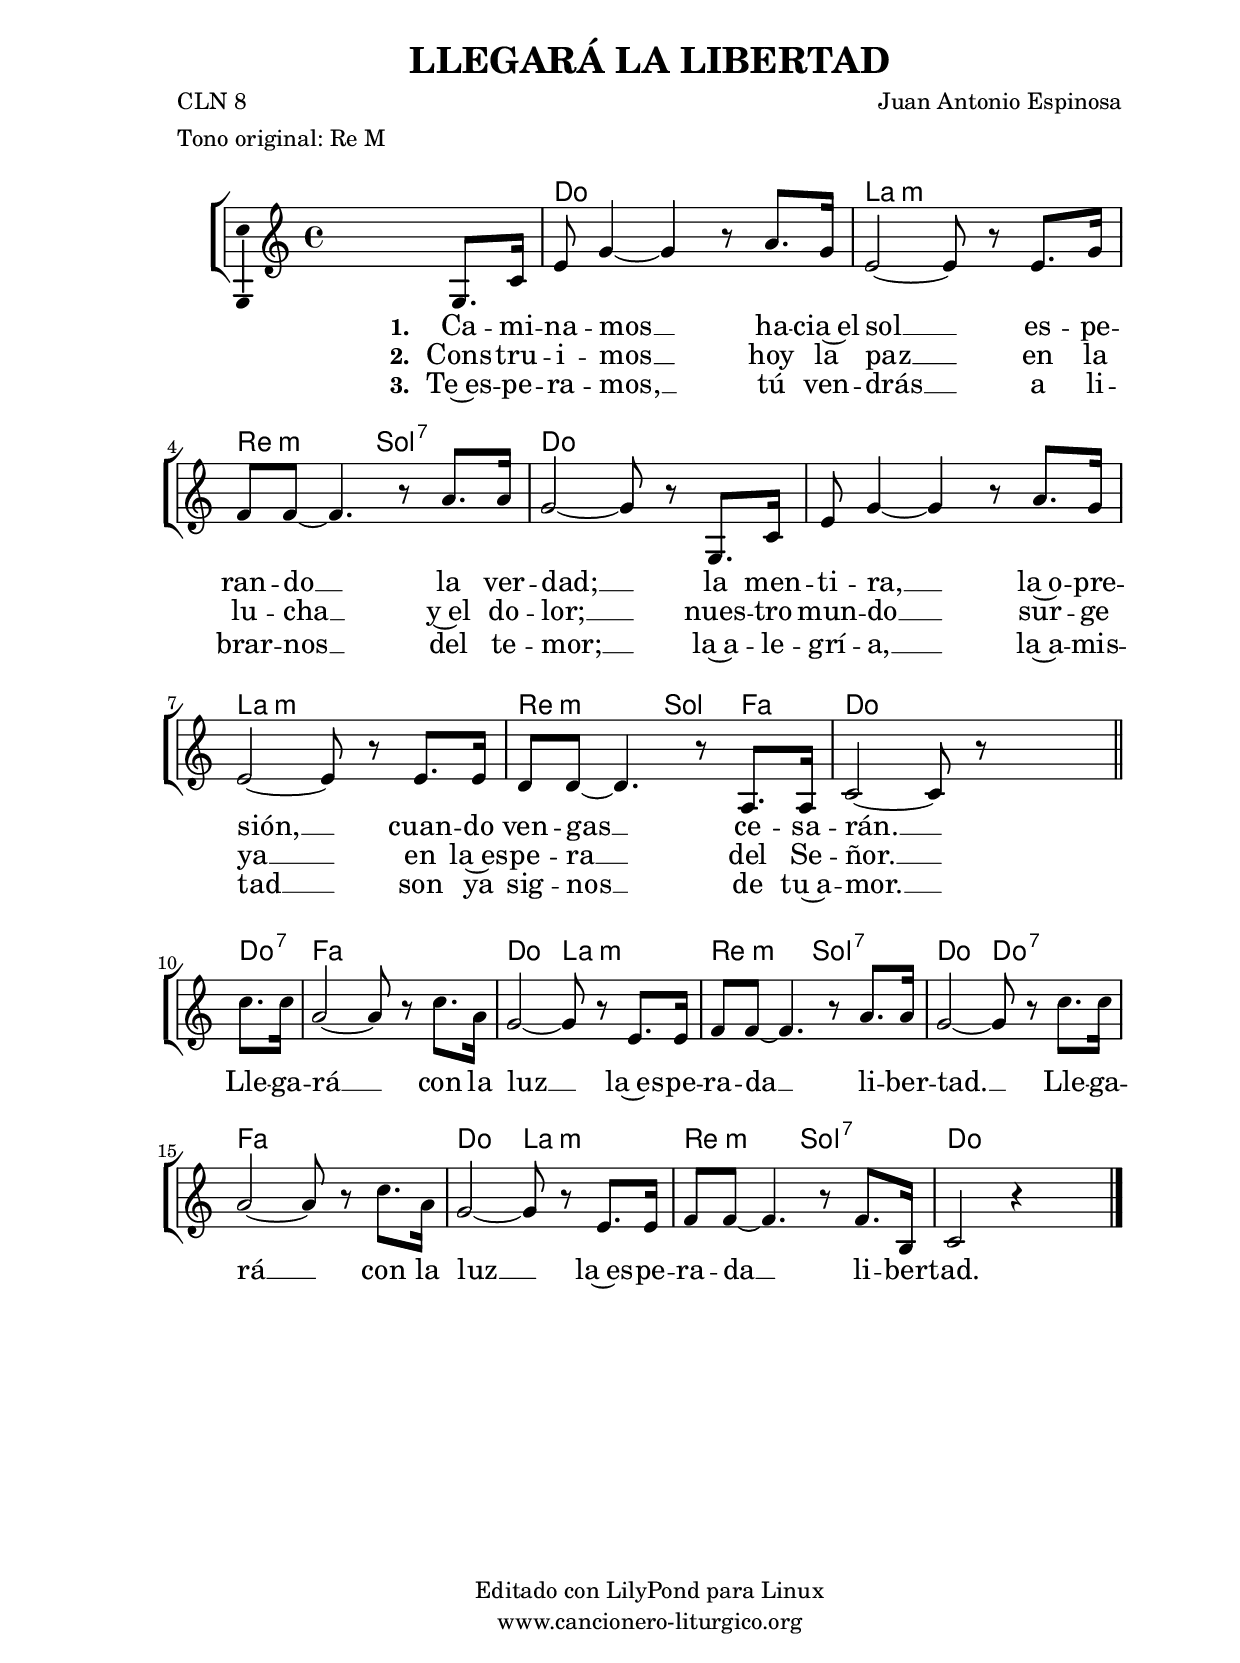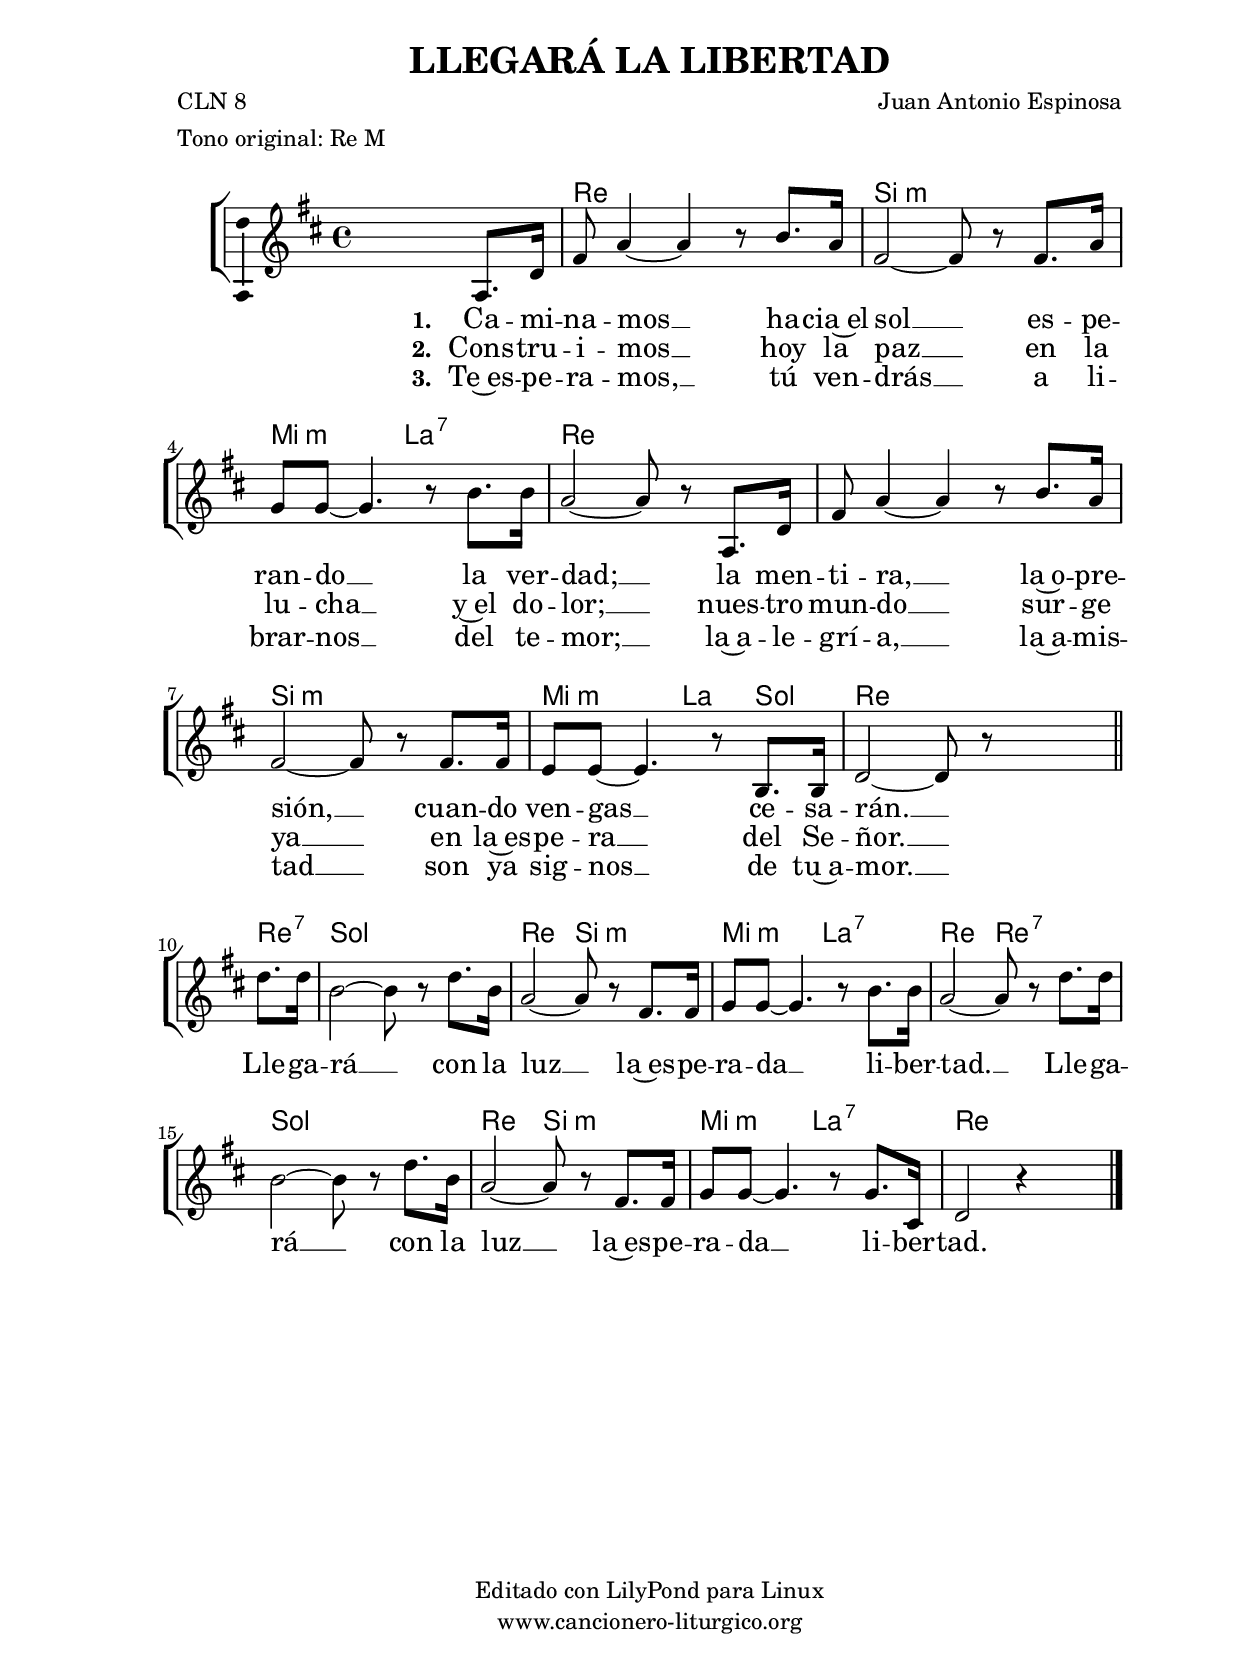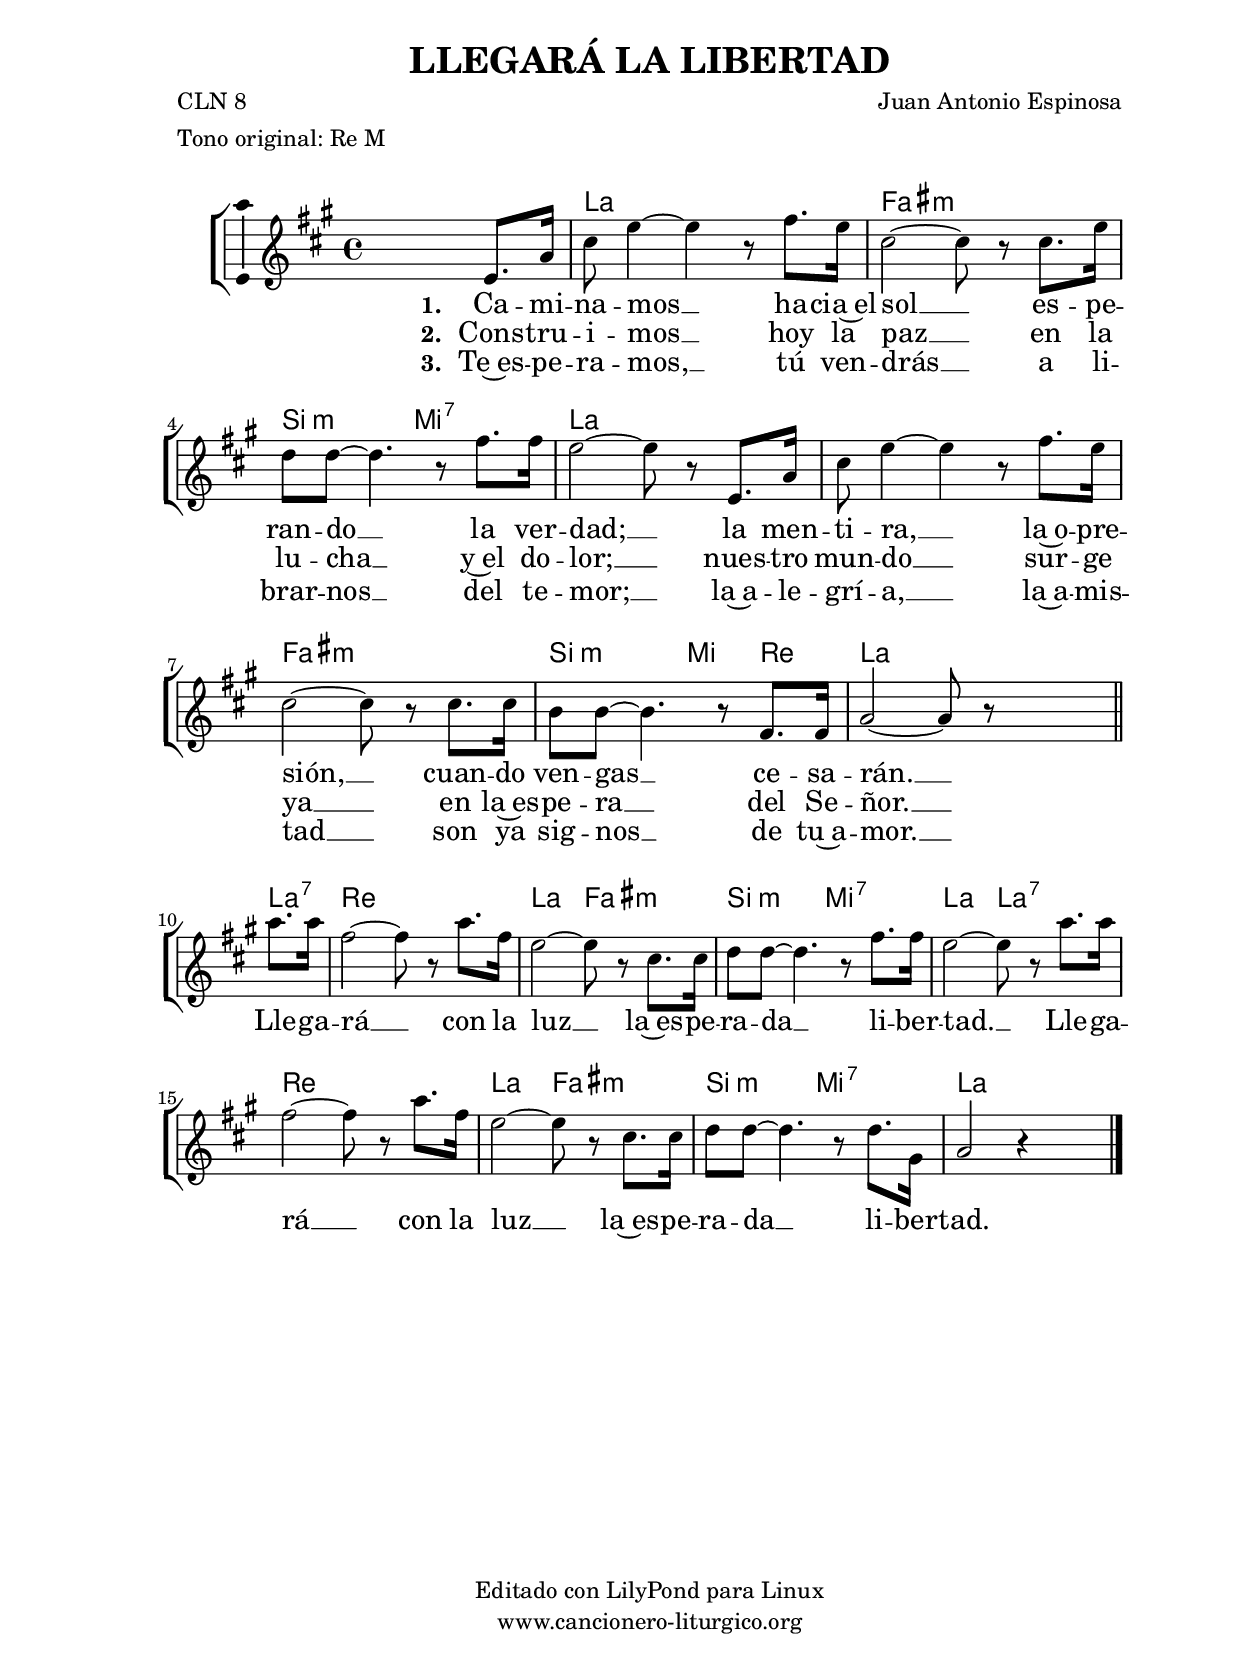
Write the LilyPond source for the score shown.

%
%para convertir .midi en .wav:
%timidity filename.midi -Ow -o finename.wav
%
%
%Para convertir de .wav a .mp3:
%lame -h -m j filename.wav
%
%
%para escuchar el midi:
%timidity nombrefichero.midi
%


%versión de lilypond para la que se ha escrito esta partitura:
\version "2.16.0"

	%Tamaño papel
	#(set-default-paper-size "a4")
	%Tamaño partitura
	#(set-global-staff-size 20)
	%No responde al pulsar sobre una nota
	#(ly:set-option 'point-and-click #f)

%parámetros del encabezamiento:
\header {
	title = "LLEGARÁ LA LIBERTAD"
	subtitle = ""
	composer = "Juan Antonio Espinosa"
	poet = "CLN 8"
	meter = "Tono original: Re M"
	arranger = ""
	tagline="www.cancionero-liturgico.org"
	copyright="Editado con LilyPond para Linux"
	}

%parámetros asociados al papel:
\paper  {
	oddHeaderMarkup = \markup {\fill-line { \on-the-fly #not-first-page \fromproperty #'header:title \on-the-fly #not-first-page \fromproperty #'header:composer }}
	evenHeaderMarkup = \markup {\fill-line { \fromproperty #'header:composer \fromproperty #'header:title }}
	#(set-paper-size "a4")
	print-page-number = ##f
	first-page-number = 1
	print-first-page-number = ##f
%	head-separation = 3.0 \cm
	top-margin = 2.0 \cm
	bottom-margin = 0.5\cm
%%%	bottom-margin = 0.1\cm
	left-margin = 3.0 \cm
	line-width = 16.0 \cm 
	indent = 8\mm
	interscoreline = 2.\mm
	between-system-space = 15\mm
%	para que las partituras no llenen la hoja:
	ragged-bottom = ##t
%	idem para la última hoja:
	ragged-last-bottom = ##f
%	para que las partituras llenen el ancho del papel:
	ragged-last = ##f
	after-title-space = 2.5 \cm
%page-count=1
%system-count=8

	%Flexible Vertical Spacing
%	markup-markup-spacing =
%	#'((basic-distance . 15) (minimum-distance . 15) (padding . 3))
	markup-system-spacing =
	#'((basic-distance . 15) (minimum-distance . 15) (padding . 3))
	system-system-spacing =
	#'((basic-distance . 15) (minimum-distance . 15) (padding . 3))
	score-system-spacing =
	#'((basic-distance . 15) (minimum-distance . 15) (padding . 5))
%	top-system-spacing = % header
%	#'((basic-distance . 8) (minimum-distance . 0) (padding . 0))
%	top-markup-spacing =
%	#'((basic-distance . 20) (minimum-distance . 20) (padding . 0))
	last-bottom-spacing = % footer
	#'((basic-distance . 5) (minimum-distance . 5) (padding . 0))
%	score-markup-spacing =
%	#'((basic-distance . 16) (minimum-distance . 13) (padding . 0))

	}


%parámetros que afectan a toda la partitura:
global =  {
	%clave de sol (G):
	\clef G
	%armadura:
	\transpose d c
	\key d \major
	\tempo 4=100
	\set Score.tempoHideNote = ##t
	}


acordes = {
	\italianChords
	\chordmode {
	\transpose d c
{

s1
d1 b:m e2:m a:7 d1 d b:m e2:m a4 g d1

s2 s4 d:7 g1 d2 b:m e:m a:7 d d:7 g1 d2 b:m e2:m a:7 d1

	}
	}
}

melodia = 

	\transpose d c
{
	\relative c'{
	\time 4/4

s2 s4 a8. d16
fis8 a4~a r8 b8. a16
fis2~fis8 r8 fis8. a16
g8 g8~g4. r8 b8. b16
a2~a8 r8 a,8. d16
fis8 a4~a r8 b8. a16
fis2~fis8 r8 fis8. fis16
e8 e8~e4. r8 b8. b16
d2~d8 r8 s4

\break
\bar "||"

s2 s4 d'8. d16
b2~b8 r8 d8. b16
a2~a8 r8 fis8. fis16
g8 g~g4. r8 b8. b16
a2~a8 r8 d8. d16
b2~b8 r8 d8. b16
a2~a8 r8 fis8. fis16
g8 g~g4. r8 g8. cis,16
d2 r4 s4

\bar "|."
	}
	}


texto = \lyricmode {

\set stanza =#"1. " Ca -- mi -- na -- mos __ ha -- cia~el sol __
es -- pe -- ran -- do __ la ver -- dad; __
la men -- ti -- ra, __ la~o -- pre -- sión, __
cuan -- do ven -- gas __ ce -- sa -- rán. __

Lle -- ga -- rá __ con la luz __
la~es -- pe -- ra -- da __ li -- ber -- tad. __
Lle -- ga -- rá __ con la luz __
la~es -- pe -- ra -- da __ li -- ber -- tad.

	}

textodos = \lyricmode {

\set stanza =#"2. " Cons -- tru -- i -- mos __ hoy la paz __
en la lu -- cha __ y~el do -- lor; __
nues -- tro mun -- do __ sur -- ge ya __
en la~es -- pe -- ra __ del Se -- ñor. __

	}

textotres = \lyricmode {

\set stanza =#"3. " Te~es -- pe -- ra -- mos, __ tú ven -- drás __
a li -- brar -- nos __ del te -- mor; __
la~a -- le -- grí -- a, __ la~a -- mis -- tad __
son ya sig -- nos __ de tu~a -- mor. __

	}


acordesStaff = \context ChordNames = acordesStaff <<
	\set chordChanges = ##t
	\acordes
	>>


vozStaff = \context Voice = vozStaff
\with {\consists "Ambitus_engraver"}
<<
%	\set Staff.instrumentName = ""
%	\set Staff.shortInstrumentName = ""
%	\set Staff.midiInstrument = #"clarinet"
%	\set Staff.midiInstrument = #"cello"
%	\set Staff.midiInstrument = #"flute"
	\set Staff.midiInstrument = #"electric guitar (jazz)"
%	\set Staff.midiInstrument = #"english horn"
%	\set Staff.midiInstrument = #"violin"
%	\set Staff.midiInstrument = #"glockenspiel"
	\set Staff.midiMinimumVolume = #0.7
	\set Staff.midiMaximumVolume = #0.9
	\global
	\melodia
	>>


textoStaff = \context Lyrics = textoStaff <<
	\lyricsto vozStaff \texto
	>>

textodosStaff = \context Lyrics = textodosStaff <<
	\lyricsto vozStaff \textodos
	>>

textotresStaff = \context Lyrics = textotresStaff <<
	\lyricsto vozStaff \textotres
	>>

\book {
	\score {
		\context ChoirStaff {
			\override StaffGroup.SystemStartBracket #'collapse-height = #1
			\override Score.SystemStartBar #'collapse-height = #1
			<<
			\acordesStaff
			\vozStaff
			\textoStaff
			\textodosStaff
			\textotresStaff
			>>
			}
		\layout {
	    		\context {
				\Lyrics
				\override LyricText #'font-size = #2
				}
	   		 \context {
				\Score
				\override StaffSymbol #'staff-space = #(magstep +3)
				}
			}
		}
	\score {
		\unfoldRepeats
		\context ChoirStaff {
			<<
			\acordesStaff
			\vozStaff
			>>
			}
		\midi {
	  		\context {
	  			\Score
				tempoWholesPerMinute = #(ly:make-moment 70 4)
				}
			}
		}
	}



#(define output-suffix "C")
\book {
	\score {
		\context ChoirStaff {
			\override StaffGroup.SystemStartBracket #'collapse-height = #1
			\override Score.SystemStartBar #'collapse-height = #1
\transpose c d
			<<
			\acordesStaff
			\vozStaff
			\textoStaff
			\textodosStaff
			\textotresStaff
			>>
			}
		\layout {
	    		\context {
				\Lyrics
				\override LyricText #'font-size = #2
				}
	   		 \context {
				\Score
				\override StaffSymbol #'staff-space = #(magstep +3)
				}
			}
		}
	}

#(define output-suffix "S")
\book {
	\score {
		\context ChoirStaff {
			\override StaffGroup.SystemStartBracket #'collapse-height = #1
			\override Score.SystemStartBar #'collapse-height = #1
\transpose c a
			<<
			\acordesStaff
			\vozStaff
			\textoStaff
			\textodosStaff
			\textotresStaff
			>>
			}
		\layout {
	    		\context {
				\Lyrics
				\override LyricText #'font-size = #2
				}
	   		 \context {
				\Score
				\override StaffSymbol #'staff-space = #(magstep +3)
				}
			}
		}
	}


